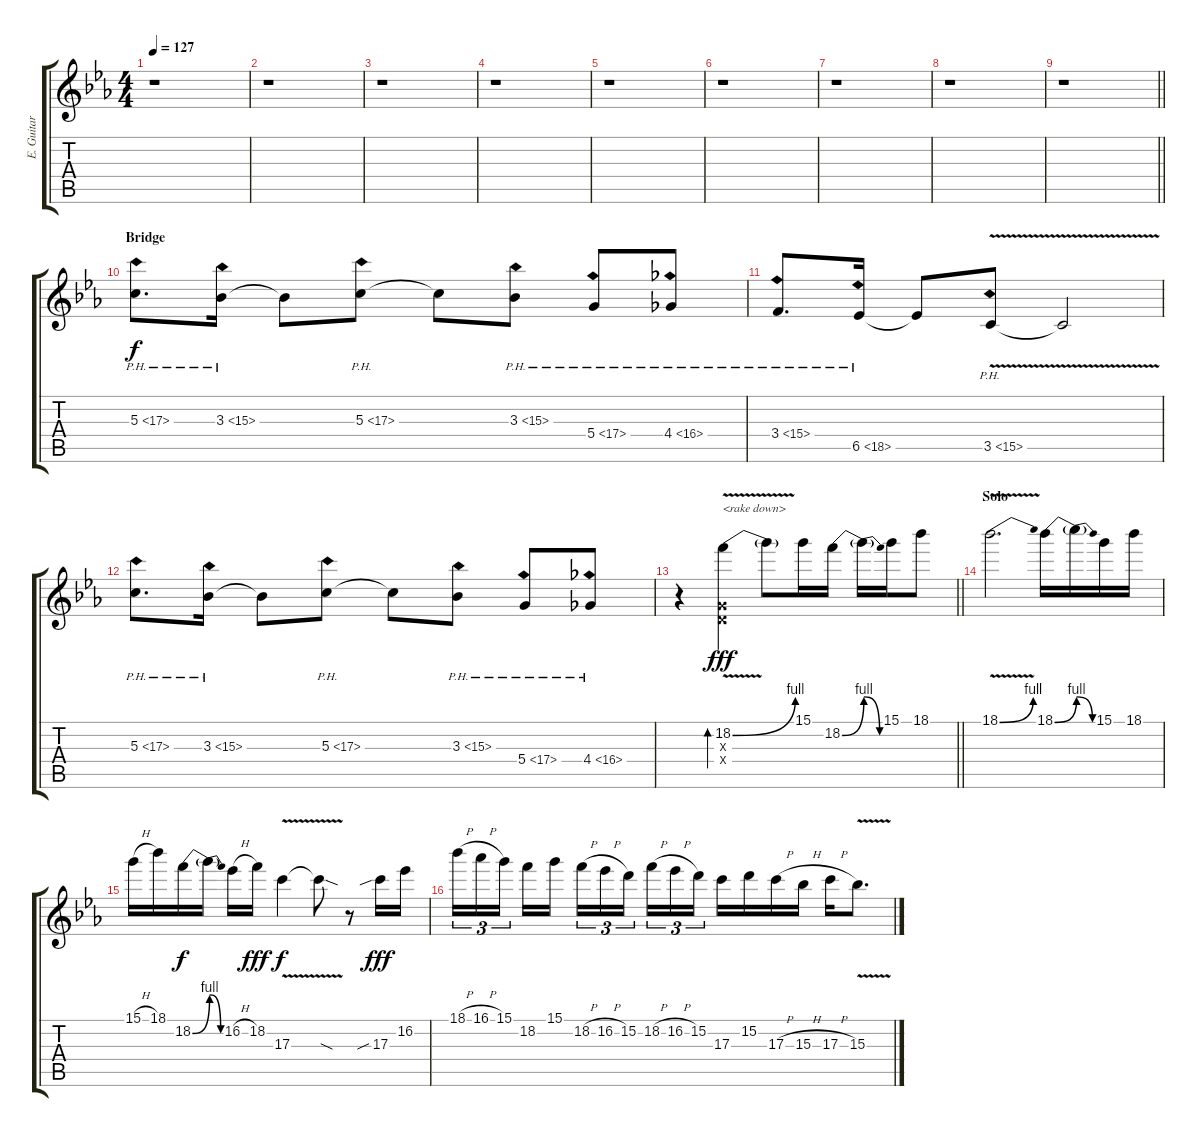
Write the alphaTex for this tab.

\track ("E. Guitar II" "E. Guitar ") {instrument overdrivenguitar}
\staff {score tabs}
\tuning (E4 B3 G3 D3 A2 E2) {hide}
\ts (4 4)
\tempo 127
\clef g2
\ks eb
r.1{dy f} |
r.1 |
r.1 |
r.1 |
r.1 |
r.1 |
r.1 |
r.1 |
\barLineRight lightlight
r.1 |
\section ("" "Bridge")
5.3{ph 12}.8{d} 3.3{ph 12}.16 3.3{t}.8 5.3{ph 12}.8 5.3{t}.8 3.3{ph 12}.8 5.4{ph 12}.8 4.4{ph 12}.8 |
3.4{ph 12}.8{d} 6.5{ph 12}.16 6.5{t}.8 3.5{ph 12 v}.8 3.5{t}.2 |
5.3{ph 12}.8{d} 3.3{ph 12}.16 3.3{t}.8 5.3{ph 12}.8 5.3{t}.8 3.3{ph 12}.8 5.4{ph 12}.8 4.4{ph 12}.8 |
\barLineRight lightlight
r.4 (18.2{be (bend 0 0 60 4) v} 0.3{x} 0.4{x}).4{bd 240 txt "<rake down>" dy fff} 18.2{t}.8 15.1.16 18.2{be (bend 0 0 60 4)}.16 18.2{be (release 0 4 60 0) t}.16 15.1.16 18.1.8 |
\section ("" "Solo")
18.1{be (bend 0 0 60 4) v}.2{d} 18.1{be (bend 0 0 60 4)}.16 18.1{be (release 0 4 60 0) t}.16 15.1.16 18.1.16 |
15.1{h}.16 18.1.16 18.2{be (bend 0 0 60 4)}.16{dy f} 18.2{be (release 0 4 60 0) t}.16 16.2{h}.16 18.2.16{dy fff} 17.3{v}.4{dy f} 17.3{sod t}.8 r.8 17.3{sib}.16{dy fff} 16.2.16 |
18.1{h}.16{tu (3 2)} 16.1{h}.16{tu (3 2)} 15.1.16{tu (3 2) beam splitsecondary} 18.2.16 15.1.16 18.2{h}.16{tu (3 2)} 16.2{h}.16{tu (3 2)} 15.2.16{tu (3 2) beam splitsecondary} 18.2{h}.16{tu (3 2)} 16.2{h}.16{tu (3 2)} 15.2.16{tu (3 2)} 17.3.16 15.2.16 17.3{h}.16 15.3{h}.16 17.3{h}.16 15.3{v}.8{d}
